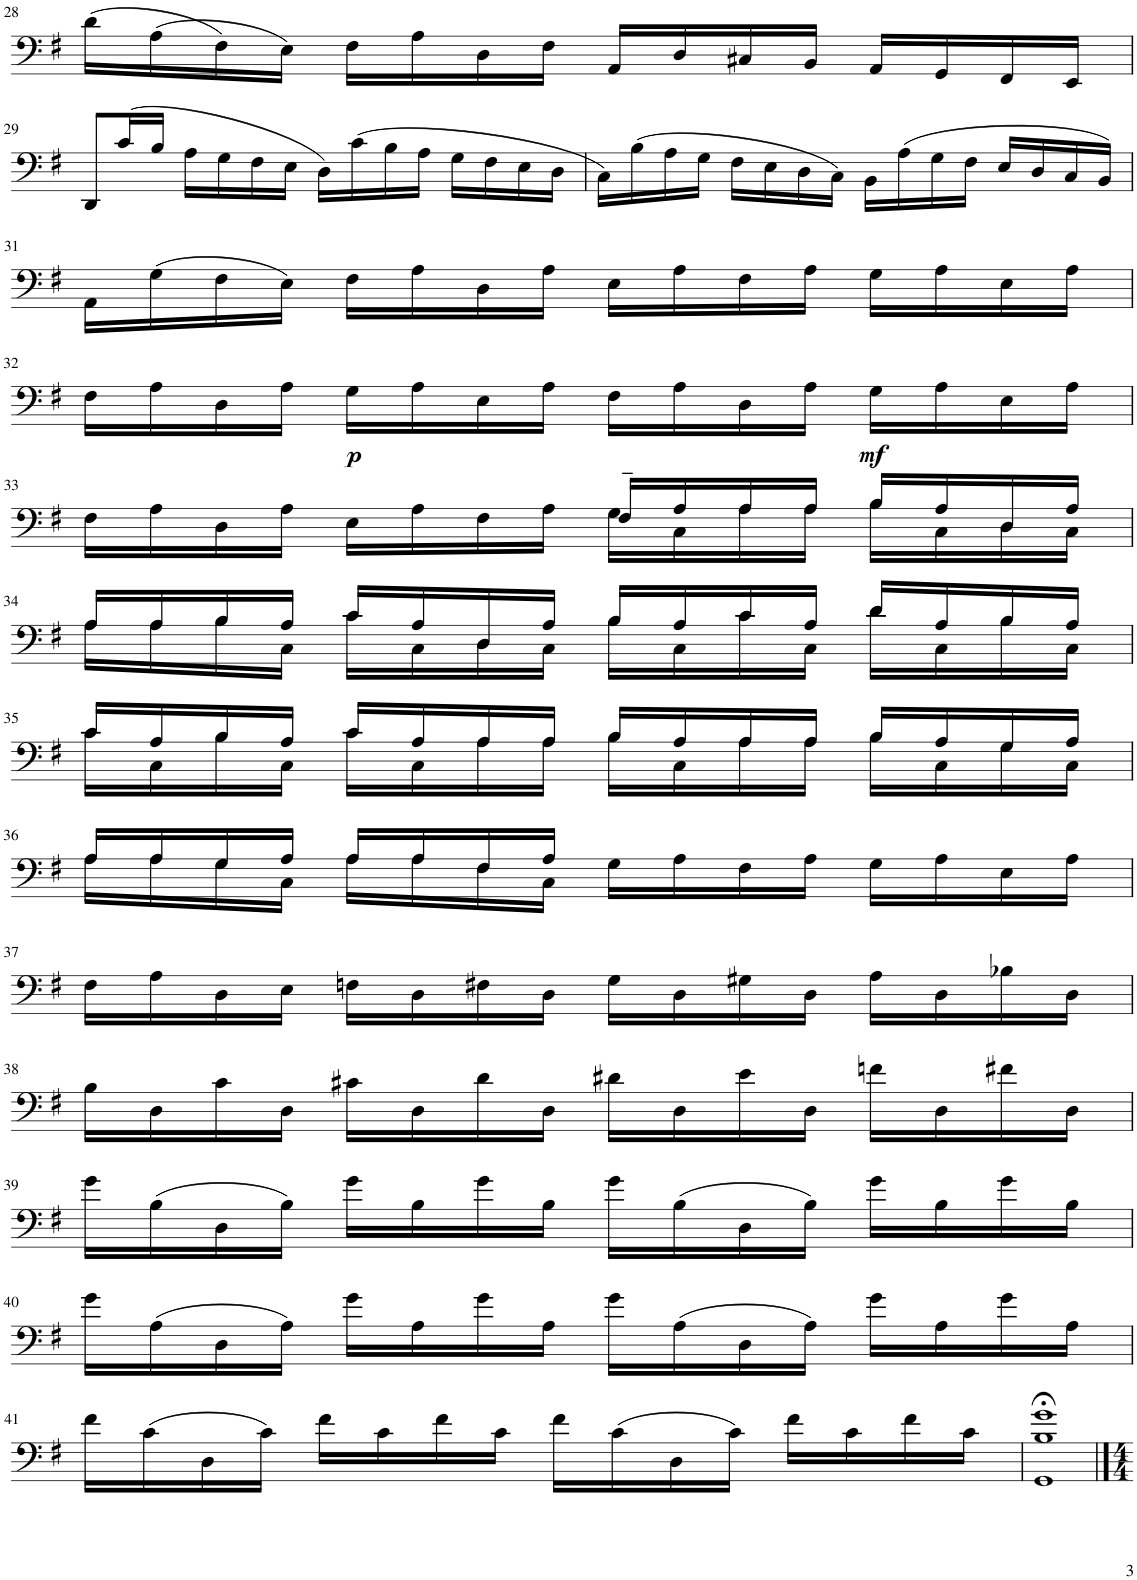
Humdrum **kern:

**kern	**dynam
*part1	*part1
*staff1	*staff1
*I"unbenannt	*
!!LO:PB:g=z
*clefF4	*
*k[f#]	*
*M4/4	*
=28	=28
(16d\LL	.
(16A\	.
16F#\)	.
16E\JJ)	.
16F#\LL	.
16A\	.
16D\	.
16F#\JJ	.
16AA/LL	.
16D/	.
16C#X/	.
16BB/JJ	.
16AA/LL	.
16GG/	.
16FF#/	.
16EE/JJ	.
!!LO:LB:g=z
=29	=29
8DD/L	.
(16c/L	.
16B/JJ	.
16A\LL	.
16G\	.
16F#\	.
16E\JJ	.
16D\LL)	.
(16c\	.
16B\	.
16A\JJ	.
16G\LL	.
16F#\	.
16E\	.
16D\JJ	.
=30	=30
16C\LL)	.
(16B\	.
16A\	.
16G\JJ	.
16F#\LL	.
16E\	.
16D\	.
16C\JJ)	.
16BB\LL	.
(16A\	.
16G\	.
16F#\JJ	.
16E/LL	.
16D/	.
16C/	.
16BB/JJ)	.
!!LO:LB:g=z
=31	=31
16AA\LL	.
(16G\	.
16F#\	.
16E\JJ)	.
16F#\LL	.
16A\	.
16D\	.
16A\JJ	.
16E\LL	.
16A\	.
16F#\	.
16A\JJ	.
16G\LL	.
16A\	.
16E\	.
16A\JJ	.
!!LO:LB:g=z
=32	=32
16F#\LL	.
16A\	.
16D\	.
16A\JJ	.
!	!LO:DY:b
16G\LL	p
16A\	.
16E\	.
16A\JJ	.
16F#\LL	.
16A\	.
16D\	.
16A\JJ	.
!	!LO:DY:b
16G\LL	mf
16A\	.
16E\	.
16A\JJ	.
!!LO:LB:g=z
=33	=33
*^	*
16F#\LL	2ryy	.
16A\	.	.
16D\	.	.
16A\JJ	.	.
16E\LL	.	.
16A\	.	.
16F#\	.	.
16A\JJ	.	.
16F#~/LL	16G\LL	.
16A/	16C\	.
16A/	16A\	.
16A/JJ	16A\JJ	.
16B/LL	16B\LL	.
16A/	16C\	.
16D/	16D\	.
16A/JJ	16C\JJ	.
!!LO:LB:g=z	!!
=34	=34	=34
16A/LL	16A\LL	.
16A/	16A\	.
16B/	16B\	.
16A/JJ	16C\JJ	.
16c/LL	16c\LL	.
16A/	16C\	.
16D/	16D\	.
16A/JJ	16C\JJ	.
16B/LL	16B\LL	.
16A/	16C\	.
16c/	16c\	.
16A/JJ	16C\JJ	.
16d/LL	16d\LL	.
16A/	16C\	.
16B/	16B\	.
16A/JJ	16C\JJ	.
!!LO:LB:g=z	!!
=35	=35	=35
16c/LL	16c\LL	.
16A/	16C\	.
16B/	16B\	.
16A/JJ	16C\JJ	.
16c/LL	16c\LL	.
16A/	16C\	.
16A/	16A\	.
16A/JJ	16A\JJ	.
16B/LL	16B\LL	.
16A/	16C\	.
16A/	16A\	.
16A/JJ	16A\JJ	.
16B/LL	16B\LL	.
16A/	16C\	.
16G/	16G\	.
16A/JJ	16C\JJ	.
!!LO:LB:g=z	!!
=36	=36	=36
16A/LL	16A\LL	.
16A/	16A\	.
16G/	16G\	.
16A/JJ	16C\JJ	.
16A/LL	16A\LL	.
16A/	16A\	.
16F#/	16F#\	.
16A/JJ	16C\JJ	.
16G\LL	2ryy	.
16A\	.	.
16F#\	.	.
16A\JJ	.	.
16G\LL	.	.
16A\	.	.
16E\	.	.
16A\JJ	.	.
*v	*v	*
!!LO:LB:g=z
=37	=37
16F#\LL	.
16A\	.
16D\	.
16E\JJ	.
16Fn\LL	.
16D\	.
16F#X\	.
16D\JJ	.
16G\LL	.
16D\	.
16G#X\	.
16D\JJ	.
16A\LL	.
16D\	.
16B-X\	.
16D\JJ	.
!!LO:LB:g=z
=38	=38
16B\LL	.
16D\	.
16c\	.
16D\JJ	.
16c#X\LL	.
16D\	.
16d\	.
16D\JJ	.
16d#X\LL	.
16D\	.
16e\	.
16D\JJ	.
16fn\LL	.
16D\	.
16f#X\	.
16D\JJ	.
!!LO:LB:g=z
=39	=39
16g\LL	.
(16B\	.
16D\	.
16B\JJ)	.
16g\LL	.
16B\	.
16g\	.
16B\JJ	.
16g\LL	.
(16B\	.
16D\	.
16B\JJ)	.
16g\LL	.
16B\	.
16g\	.
16B\JJ	.
!!LO:LB:g=z
=40	=40
16g\LL	.
(16A\	.
16D\	.
16A\JJ)	.
16g\LL	.
16A\	.
16g\	.
16A\JJ	.
16g\LL	.
(16A\	.
16D\	.
16A\JJ)	.
16g\LL	.
16A\	.
16g\	.
16A\JJ	.
!!LO:LB:g=z
=41	=41
16f#\LL	.
(16c\	.
16D\	.
16c\JJ)	.
16f#\LL	.
16c\	.
16f#\	.
16c\JJ	.
16f#\LL	.
(16c\	.
16D\	.
16c\JJ)	.
16f#\LL	.
16c\	.
16f#\	.
16c\JJ	.
=42	=42
1GG;< 1B;< 1g;<	.
==	==
*-	*-
